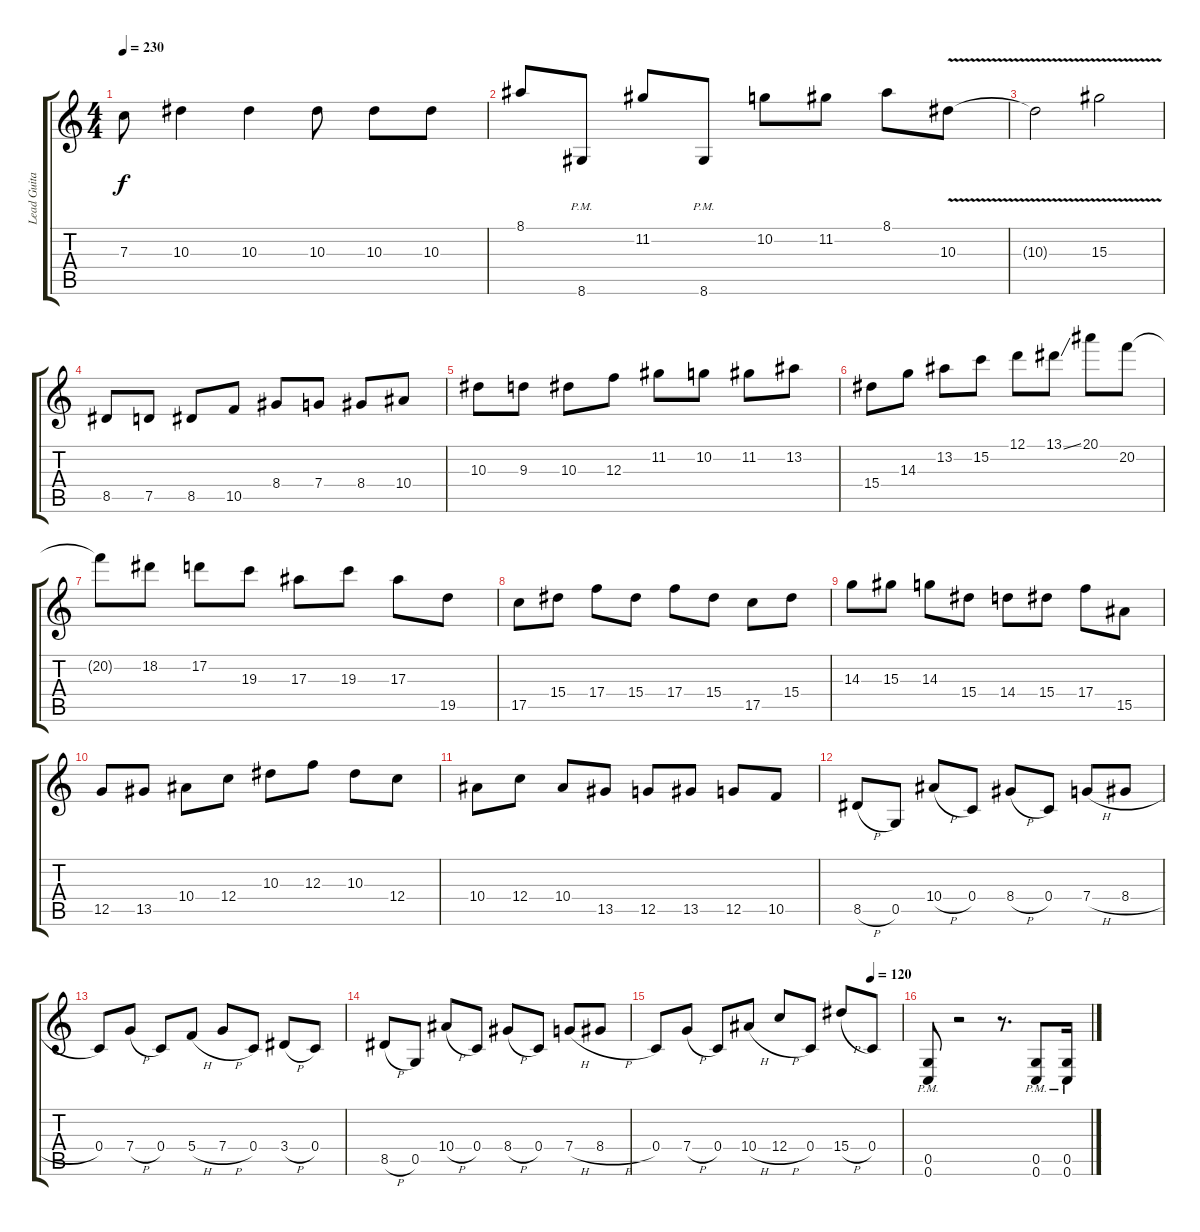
\track ("Lead Guitar 1" "Lead Guita") {instrument distortionguitar}
\staff {score tabs}
\tuning (D4 A3 F3 C3 G2 C2) {hide}
\ts (4 4)
\tempo 230
\clef g2
\ks c
7.3.8{dy f} 10.3.4 10.3.4 10.3.8 10.3.8 10.3.8 |
8.1.8 8.6{pm}.8 11.2.8 8.6{pm}.8 10.2.8 11.2.8 8.1.8 10.3{v}.8 |
10.3{t}.2 15.3{v}.2 |
8.5.8 7.5.8 8.5.8 10.5.8 8.4.8 7.4.8 8.4.8 10.4.8 |
10.3.8 9.3.8 10.3.8 12.3.8 11.2.8 10.2.8 11.2.8 13.2.8 |
15.4.8 14.3.8 13.2.8 15.2.8 12.1.8 13.1{ss}.8 20.1.8 20.2.8 |
20.2{t}.8 18.2.8 17.2.8 19.3.8 17.3.8 19.3.8 17.3.8 19.5.8 |
17.5.8 15.4.8 17.4.8 15.4.8 17.4.8 15.4.8 17.5.8 15.4.8 |
14.3.8 15.3.8 14.3.8 15.4.8 14.4.8 15.4.8 17.4.8 15.5.8 |
12.5.8 13.5.8 10.4.8 12.4.8 10.3.8 12.3.8 10.3.8 12.4.8 |
10.4.8 12.4.8 10.4.8 13.5.8 12.5.8 13.5.8 12.5.8 10.5.8 |
8.5{h}.8 0.5.8 10.4{h}.8 0.4.8 8.4{h}.8 0.4.8 7.4{h}.8 8.4{h}.8 |
0.4.8 7.4{h}.8 0.4.8 5.4{h}.8 7.4{h}.8 0.4.8 3.4{h}.8 0.4.8 |
8.5{h}.8 0.5.8 10.4{h}.8 0.4.8 8.4{h}.8 0.4.8 7.4{h}.8 8.4{h}.8 |
\tempo (120 0.875)
0.4.8 7.4{h}.8 0.4.8 10.4{h}.8 12.4{h}.8 0.4.8 15.4{h}.8 0.4.8 |
(0.5{pm} 0.6{pm}).8 r.2 r.8{d} (0.5{pm} 0.6{pm}).8 (0.5{pm} 0.6{pm}).16
